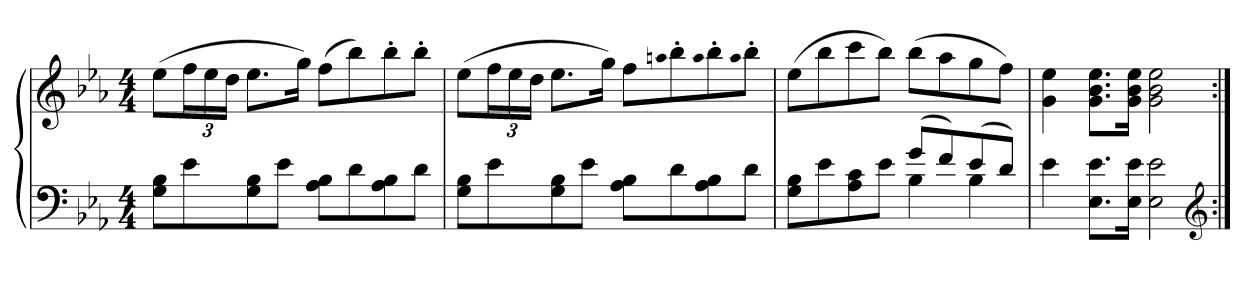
**kern	**kern
*part1	*part1
*staff2	*staff1
*clefF4	*clefG2
*k[b-e-a-]	*k[b-e-a-]
*c:	*c:
*M4/4	*M4/4
=	=
8G 8B-L	(8ee-L
8e-	24ffL
.	24ee-
.	24ddJJ
8G 8B-	8.ee-L
8e-J	.
.	16ggJk)
8A- 8B-L	(8ffL
8d	8bb-)
8A- 8B-	8bb-'
8dJ	8bb-'J
=22	=22
8G 8B-L	(8ee-L
8e-	24ffL
.	24ee-
.	24ddJJ
8G 8B-	8.ee-L
8e-J	.
.	16ggJk)
8A- 8B-L	8ffL
.	qaan
8d	8bb-'
.	qaa
8A- 8B-	8bb-'
.	qaa
8dJ	8bb-'J
=23	=23
*^	*
8G 8B-L	2ryy	(8ee-L
8e-	.	8bb-
8A- 8c	.	8ccc
8e-J	.	8bb-J)
(8gL	4B-	(8bb-L
8f)	.	8aa-
(8e-	4B-	8gg
8dJ)	.	8ffJ)
*v	*v	*
=24	=24
4e-	4g 4ee-
8.E- 8.e-L	8.g 8.b- 8.ee-L
16E- 16e-Jk	16g 16b- 16ee-Jk
2E- 2e-	2g 2b- 2ee-
*clefG2	*
=:|!	=:|!
*-	*-
